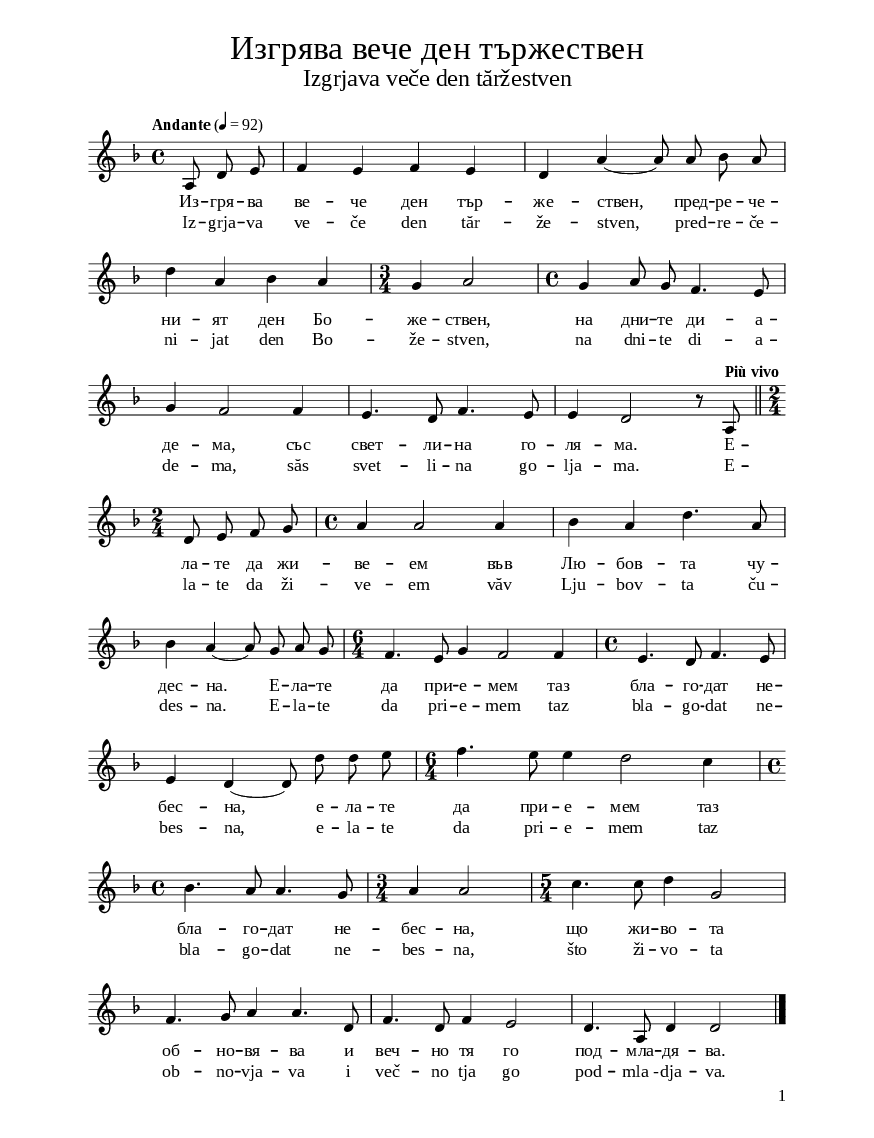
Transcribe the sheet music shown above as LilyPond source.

\version "2.24.1"

% include paper part and global functions
\include "include/globals.ily"

\bookpart {
  \label #'ref022
  \tocItem \markup "Изгрява вече ден тържествен – Izgrjava veče den tăržestven"
  \include "include/bookpart-paper.ily"
  \score {
    \include "include/score-layout.ily"

    \new Voice \absolute {
      \clef treble
      \key d \minor
      \time 4/4
      \tempoFunc "Andante" 4 "92"
      \autoBeamOff

      \partial 4.

      a8 d'8 e'8 |f'4 e'4 f'4 e'4 |d'4 a'4 ~ a'8 a'8 bes'8 a'8 \break |
      d''4 a'4 bes'4 a'4 |\time 3/4  g'4 a'2 | \time 4/4  g'4 a'8 g'8 f'4. e'8 \break
      g'4 f'2 f'4 |  e'4. d'8 f'4. e'8 | e'4 d'2 r8 \tempo "Più vivo" a8 | \bar "||" \time 2/4 \break
      d'8 e'8 f'8 g'8 | \time 4/4  a'4 a'2 a'4 | bes'4 a'4 d''4. a'8 \break |
      bes'4 a'4 ~ a'8 g'8 a'8 g'8 |  \time 6/4  f'4. e'8 g'4 f'2 f'4 | \time 4/4  e'4. d'8 f'4. e'8 \break |
      e'4 d'4 ~ d'8 d''8 d''8 e''8 | \time 6/4  f''4. e''8 e''4 d''2 c''4 \break
      \time 4/4  bes'4. a'8 a'4. g'8 |  \time 3/4  a'4 a'2 | \time 5/4  c''4. c''8 d''4 g'2 \break |
      f'4. g'8 a'4 a'4. d'8 | f'4. d'8 f'4 e'2 | d'4. a8 d'4 d'2 \bar "|." \pageBreak
    }
    \addlyrics {
      Из -- гря -- ва ве -- че ден тър -- же -- ствен, пред -- ре -- че
      -- ни -- ят ден Бо -- же -- ствен, на дни --
      те ди -- а -- де -- ма, със свет -- ли -- на го
      -- ля -- ма. Е -- ла -- те да жи -- ве -- ем във
      Лю -- бов -- та чу -- дес -- на. Е -- ла -- те
      да при -- е -- мем таз бла -- го -- дат не --
      бес -- на, е -- ла -- те да при -- е -- мем таз
      бла -- го -- дат не -- бес -- на, що жи -- во --
      та об -- но -- вя -- ва и веч -- но тя го под
      -- мла -- дя -- ва.
    }
    \addlyrics {
      Iz -- grja -- va ve -- če den tăr -- že -- stven, pred -- re -- če
      -- ni -- jat den Bo -- že -- stven, na dni --
      te di -- a -- de -- ma, săs svet -- li -- na go
      -- lja -- ma. E -- la -- te da ži -- ve -- em văv
      Lju -- bov -- ta ču -- des -- na. E -- la -- te
      da pri -- e -- mem taz bla -- go -- dat ne --
      bes -- na, e -- la -- te da pri -- e -- mem taz
      bla -- go -- dat ne -- bes -- na, što ži -- vo --
      ta ob -- no -- vja -- va i več -- no tja go pod
      -- "mla -" -- dja -- va.
    }
    \header {
      title = \titleFunc "Изгрява вече ден тържествен" "Izgrjava veče den tăržestven"
    }

    \midi{}

  } % score

  \pageBreak

  \markup \fontsize #bgCoupletFontSize {
    \hspace #3
    \override #`(baseline-skip . ,bgCoupletBaselineSkip)
    \column {

      \line { 2. И носи Радост за душата, }
      \line {   "   " и прогласява Свободата}
      \line {   "   " и Мир с Любов пресвята}
      \line {   "   " за всички на земята. }


      \line { " " }
      \line { "   " \italic {Припев: } }

      \line { " " }
      \line {  3.  О, ден прекрасен, вечно благо, }
      \line {   "   " кому за тебе не е драго? }
      \line {   "   " За всичките години}
      \line {   "   " по-скоро обнови ни! }

      \line { " " }
      \line { "   " \italic {Припев: } }
    }

    \hspace #1
    \override #`(baseline-skip . ,bgCoupletBaselineSkip)
    \column {

      \line { 2. I nosi Radost za dušata, }
      \line {   "   " i proglasjava Svobodata}
      \line {   "   " i Mir s Ljubov presvjata}
      \line {   "   " za vsički na zemjata. }


      \line { " " }
      \line { "   " \italic {Pripev: } }

      \line { " " }
      \line {  3.  O, den prekrasen, večno blago, }
      \line {   "   " komu za tebe ne e drago? }
      \line {   "   " Za vsičkite godini}
      \line {   "   " po-skoro obnovi ni! }

      \line { " " }
      \line { "   " \italic {Pripev: } }
    }    %column

  } % markup


  \markup \empty-two


  % include foreign translation(s) of the song
  \version "2.24.0"

\markup \fill-line { \fontsize #deTitleFontSize "Der feierliche Tag bricht schon an" }
\markup \null


\markup \fontsize #deCoupletFontSize {
  \hspace #1
  \override #`(baseline-skip . ,deCoupletBaselineSkip)


  \column {
    \line { 1. Der feierliche Tag bricht schon an, }
    \line {   "   " der vorhergesagte göttliche Tag, }
    \line {   "   " ein Diadem der Tage,}
    \line {   "   " mit seinem großen Licht. }
    \line {   "   " die Morgenröte des neuen Lebens. }

    \line { " " }
    \line { "   " \italic { Refrain :}  }
    \line {"   " Kommt, auf dass wir }
    \line {   "   "in der wunderbaren Liebe leben. }
    \line {   "   " Kommt, auf dass wir  }
    \line {   "   " diesen himmlischen Segen empfangen, }
    \line {   "   " welcher das Leben erneuert }
    \line {   "   " und es ewig verjüngt. }
  }



  \hspace #-1
  \override #`(baseline-skip . ,bgCoupletBaselineSkip)
  \column {

    \line {2. Und er bringt Freude für die Seele }
    \line {   "   "und verkündet die Freiheit }
    \line {   "   " Und den Frieden mit allheiliger Liebe }
    \line {   "   " für alle auf der Erde. }

    \line { " " }
    \line { "   " \italic { Refrain } ... }

    \line { " " }
    \line { 3. O, wunderschöner Tag, ewiges Wohl, }
    \line {   "   " wem ist das nicht wertvoll? }
    \line {   "   " Erneuere uns bald }
    \line {   "   " für all die Jahre.}


  }




}










} % bookpart
